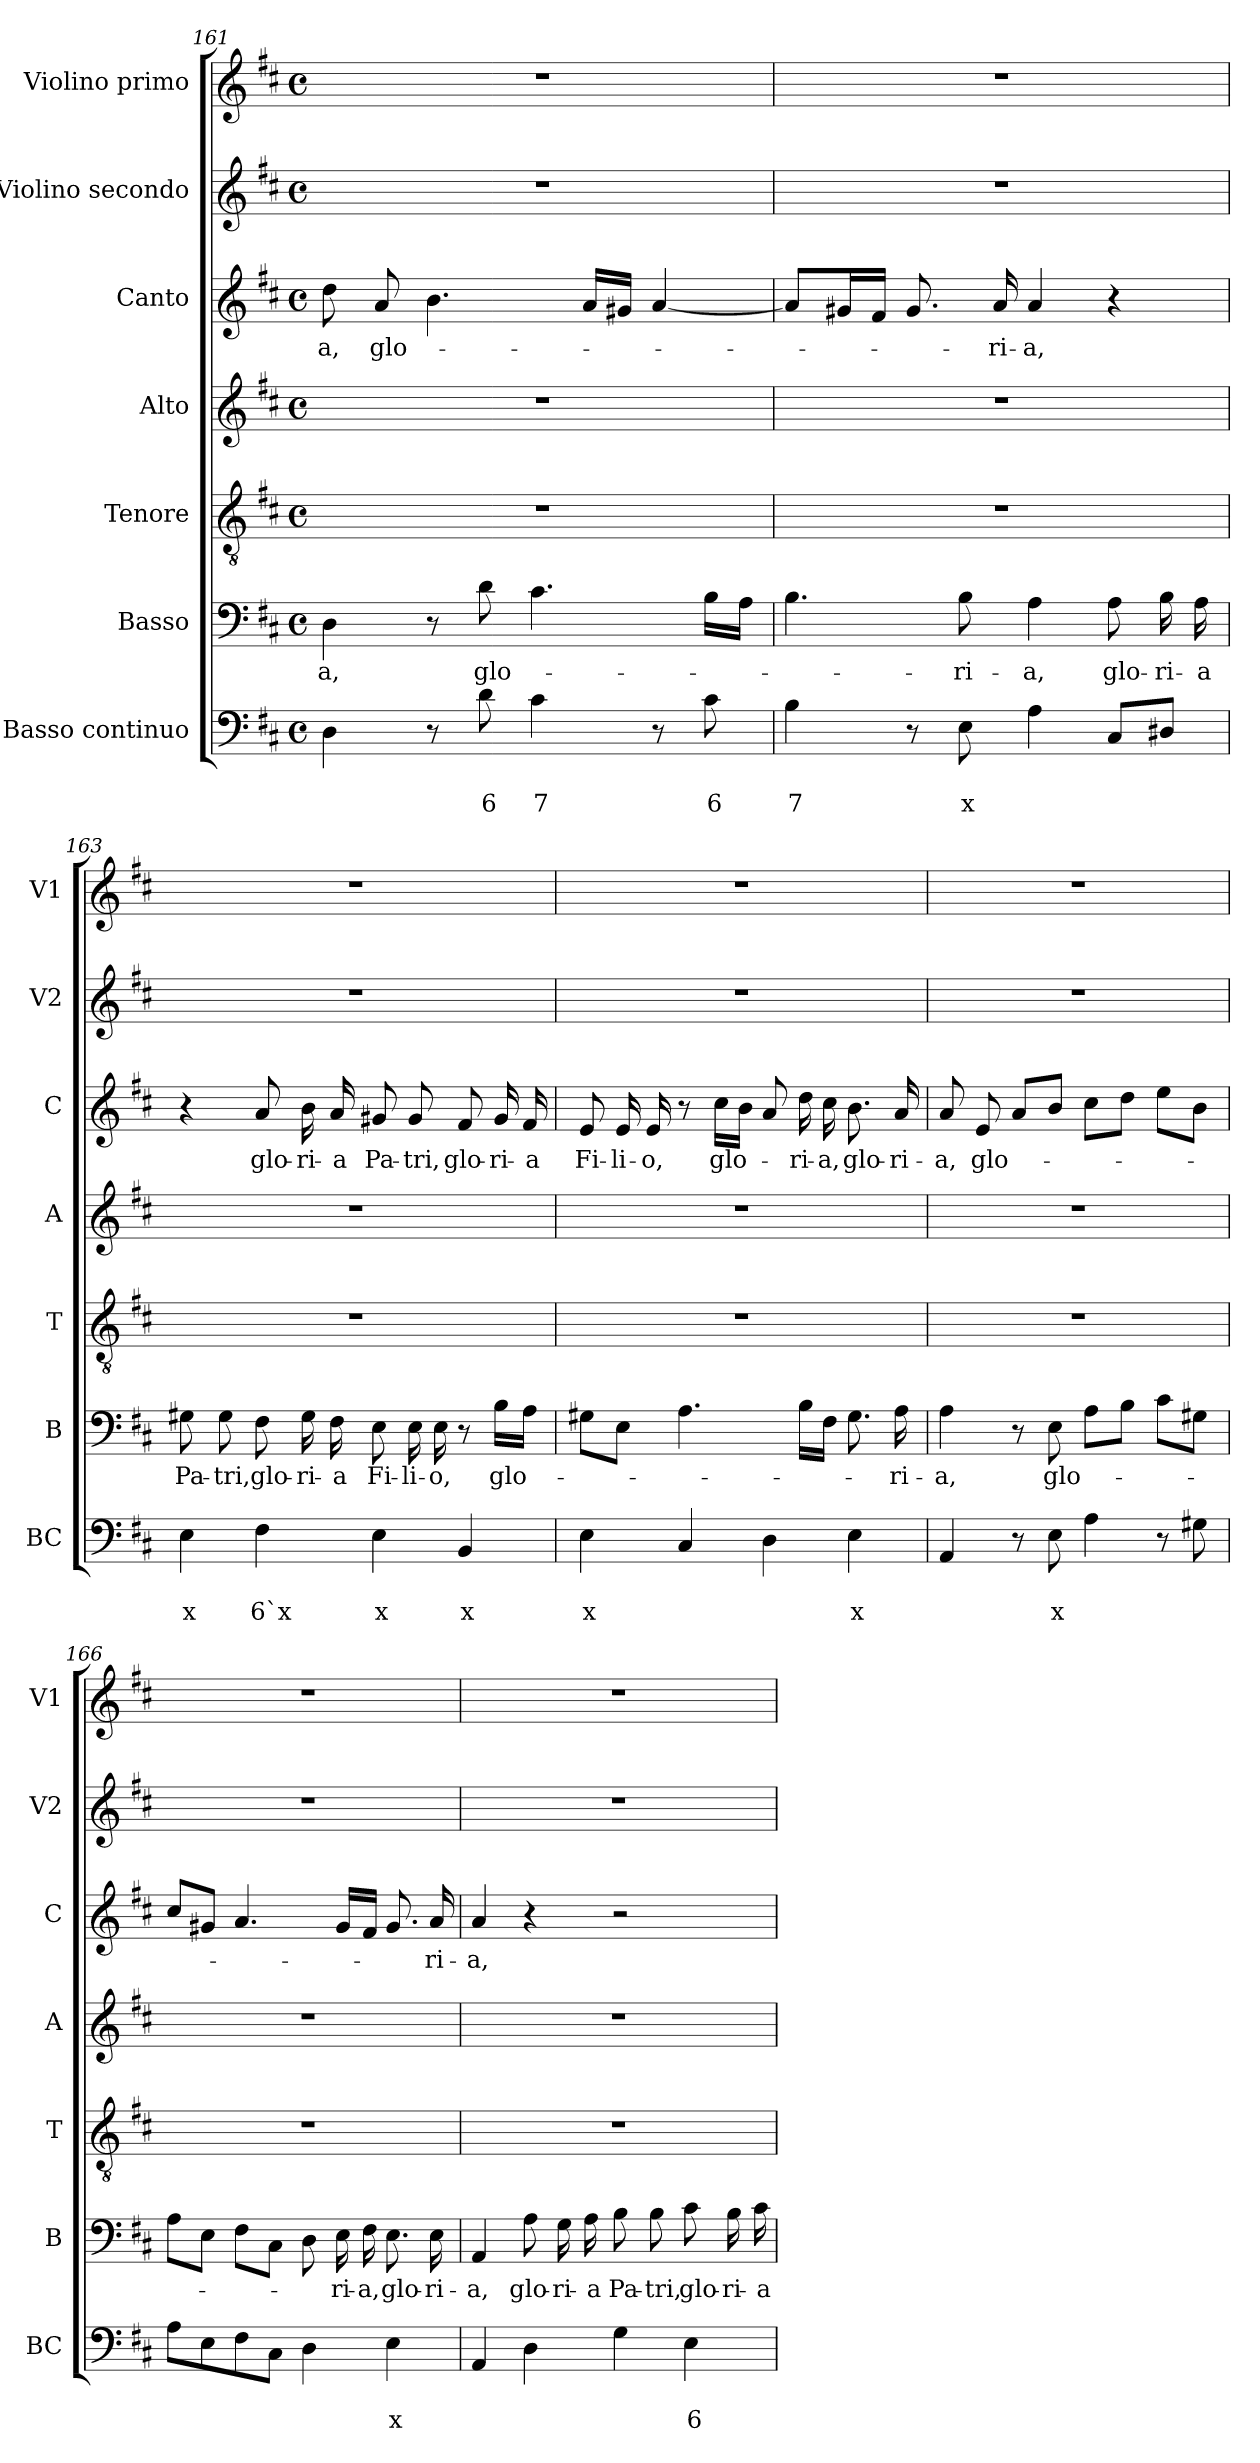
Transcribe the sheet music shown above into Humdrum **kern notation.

**kern	**text	**text	**kern	**text	**kern	**kern	**kern	**text	**kern	**kern
*part7	*part7	*part7	*part6	*part6	*part5	*part4	*part3	*part3	*part2	*part1
*staff7	*staff7	*staff7	*staff6	*staff6	*staff5	*staff4	*staff3	*staff3	*staff2	*staff1
*I"Basso continuo	*	*	*I"Basso	*	*I"Tenore	*I"Alto	*I"Canto	*	*I"Violino secondo	*I"Violino primo
*I'BC	*	*	*I'B	*	*I'T	*I'A	*I'C	*	*I'V2	*I'V1
*clefF4	*	*	*clefF4	*	*clefGv2	*clefG2	*clefG2	*	*clefG2	*clefG2
*k[f#c#]	*	*	*k[f#c#]	*	*k[f#c#]	*k[f#c#]	*k[f#c#]	*	*k[f#c#]	*k[f#c#]
*D:	*	*	*D:	*	*D:	*D:	*D:	*	*D:	*D:
*M4/4	*	*	*M4/4	*	*M4/4	*M4/4	*M4/4	*	*M4/4	*M4/4
*met(c)	*	*	*met(c)	*	*met(c)	*met(c)	*met(c)	*	*met(c)	*met(c)
=161	=161	=161	=161	=161	=161	=161	=161	=161	=161	=161
!	!	!	!	!LO:LY:b	!	!	!	!LO:LY:b	!	!
4D\	.	.	4D\	-a,	1r	1r	8dd\	-a,	1r	1r
!	!	!	!	!	!	!	!	!LO:LY:b	!	!
.	.	.	.	.	.	.	8a/	glo-	.	.
8r	.	.	8r	.	.	.	4.b\	.	.	.
!	!	!LO:LY:b	!	!LO:LY:b	!	!	!	!	!	!
8d\	.	6	8d\	glo-	.	.	.	.	.	.
!	!	!LO:LY:b	!	!	!	!	!	!	!	!
4c#\	.	7	4.c#\	.	.	.	.	.	.	.
.	.	.	.	.	.	.	16a/LL	.	.	.
.	.	.	.	.	.	.	16g#X/JJ	.	.	.
8r	.	.	.	.	.	.	[4a/	.	.	.
!	!	!LO:LY:b	!	!	!	!	!	!	!	!
8c#\	.	6	16B\LL	.	.	.	.	.	.	.
.	.	.	16A\JJ	.	.	.	.	.	.	.
!!LO:LB:g=z
=162	=162	=162	=162	=162	=162	=162	=162	=162	=162	=162
!	!	!LO:LY:b	!	!	!	!	!	!	!	!
4B\	.	7	4.B\	.	1r	1r	8a/L]	.	1r	1r
.	.	.	.	.	.	.	16g#X/L	.	.	.
.	.	.	.	.	.	.	16f#/JJ	.	.	.
8r	.	.	.	.	.	.	8.g#/	.	.	.
!	!	!LO:LY:b	!	!LO:LY:b	!	!	!	!	!	!
8E\	.	x	8B\	-ri-	.	.	.	.	.	.
!	!	!	!	!	!	!	!	!LO:LY:b	!	!
.	.	.	.	.	.	.	16a/	-ri-	.	.
!	!	!	!	!LO:LY:b	!	!	!	!LO:LY:b	!	!
4A\	.	.	4A\	-a,	.	.	4a/	-a,	.	.
!	!	!	!	!LO:LY:b	!	!	!	!	!	!
8C#/L	.	.	8A\	glo-	.	.	4r	.	.	.
!	!	!	!	!LO:LY:b	!	!	!	!	!	!
8D#X/J	.	.	16B\	-ri-	.	.	.	.	.	.
!	!	!	!	!LO:LY:b	!	!	!	!	!	!
.	.	.	16A\	-a	.	.	.	.	.	.
=163	=163	=163	=163	=163	=163	=163	=163	=163	=163	=163
!	!	!LO:LY:b	!	!LO:LY:b	!	!	!	!	!	!
4E\	.	x	8G#X\	Pa-	1r	1r	4r	.	1r	1r
!	!	!	!	!LO:LY:b	!	!	!	!	!	!
.	.	.	8G#\	-tri,	.	.	.	.	.	.
!	!	!LO:LY:b	!	!LO:LY:b	!	!	!	!LO:LY:b	!	!
4F#\	.	6`x	8F#\	glo-	.	.	8a/	glo-	.	.
!	!	!	!	!LO:LY:b	!	!	!	!LO:LY:b	!	!
.	.	.	16G#\	-ri-	.	.	16b\	-ri-	.	.
!	!	!	!	!LO:LY:b	!	!	!	!LO:LY:b	!	!
.	.	.	16F#\	-a	.	.	16a/	-a	.	.
!	!	!LO:LY:b	!	!LO:LY:b	!	!	!	!LO:LY:b	!	!
4E\	.	x	8E\	Fi-	.	.	8g#X/	Pa-	.	.
!	!	!	!	!LO:LY:b	!	!	!	!LO:LY:b	!	!
.	.	.	16E\	-li-	.	.	8g#/	-tri,	.	.
!	!	!	!	!LO:LY:b	!	!	!	!	!	!
.	.	.	16E\	-o,	.	.	.	.	.	.
!	!	!LO:LY:b	!	!	!	!	!	!LO:LY:b	!	!
4BB/	.	x	8r	.	.	.	8f#/	glo-	.	.
!	!	!	!	!LO:LY:b	!	!	!	!LO:LY:b	!	!
.	.	.	16B\LL	glo-	.	.	16g#/	-ri-	.	.
!	!	!	!	!	!	!	!	!LO:LY:b	!	!
.	.	.	16A\JJ	.	.	.	16f#/	-a	.	.
=164	=164	=164	=164	=164	=164	=164	=164	=164	=164	=164
!	!	!LO:LY:b	!	!	!	!	!	!LO:LY:b	!	!
4E\	.	x	8G#X\L	.	1r	1r	8e/	Fi-	1r	1r
!	!	!	!	!	!	!	!	!LO:LY:b	!	!
.	.	.	8E\J	.	.	.	16e/	-li-	.	.
!	!	!	!	!	!	!	!	!LO:LY:b	!	!
.	.	.	.	.	.	.	16e/	-o,	.	.
4C#/	.	.	4.A\	.	.	.	8r	.	.	.
!	!	!	!	!	!	!	!	!LO:LY:b	!	!
.	.	.	.	.	.	.	16cc#\LL	glo-	.	.
.	.	.	.	.	.	.	16b\JJ	.	.	.
4D\	.	.	.	.	.	.	8a/	.	.	.
!	!	!	!	!	!	!	!	!LO:LY:b	!	!
.	.	.	16B\LL	.	.	.	16dd\	-ri-	.	.
!	!	!	!	!	!	!	!	!LO:LY:b	!	!
.	.	.	16F#\JJ	.	.	.	16cc#\	-a,	.	.
!	!	!LO:LY:b	!	!	!	!	!	!LO:LY:b	!	!
4E\	.	x	8.G#\	.	.	.	8.b\	glo-	.	.
!	!	!	!	!LO:LY:b	!	!	!	!LO:LY:b	!	!
.	.	.	16A\	-ri-	.	.	16a/	-ri-	.	.
!!LO:PB:g=z
=165	=165	=165	=165	=165	=165	=165	=165	=165	=165	=165
!	!	!	!	!LO:LY:b	!	!	!	!LO:LY:b	!	!
4AA/	.	.	4A\	-a,	1r	1r	8a/	-a,	1r	1r
!	!	!	!	!	!	!	!	!LO:LY:b	!	!
.	.	.	.	.	.	.	8e/	glo-	.	.
8r	.	.	8r	.	.	.	8a/L	.	.	.
!	!	!LO:LY:b	!	!LO:LY:b	!	!	!	!	!	!
8E\	.	x	8E\	glo-	.	.	8b/J	.	.	.
4A\	.	.	8A\L	.	.	.	8cc#\L	.	.	.
.	.	.	8B\J	.	.	.	8dd\J	.	.	.
8r	.	.	8c#\L	.	.	.	8ee\L	.	.	.
8G#X\	.	.	8G#X\J	.	.	.	8b\J	.	.	.
=166	=166	=166	=166	=166	=166	=166	=166	=166	=166	=166
8A\L	.	.	8A\L	.	1r	1r	8cc#/L	.	1r	1r
8E\	.	.	8E\J	.	.	.	8g#X/J	.	.	.
8F#\	.	.	8F#\L	.	.	.	4.a/	.	.	.
8C#\J	.	.	8C#\J	.	.	.	.	.	.	.
4D\	.	.	8D\	.	.	.	.	.	.	.
!	!	!	!	!LO:LY:b	!	!	!	!	!	!
.	.	.	16E\	-ri-	.	.	16g#/LL	.	.	.
!	!	!	!	!LO:LY:b	!	!	!	!	!	!
.	.	.	16F#\	-a,	.	.	16f#/JJ	.	.	.
!	!	!LO:LY:b	!	!LO:LY:b	!	!	!	!	!	!
4E\	.	x	8.E\	glo-	.	.	8.g#/	.	.	.
!	!	!	!	!LO:LY:b	!	!	!	!LO:LY:b	!	!
.	.	.	16E\	-ri-	.	.	16a/	-ri-	.	.
=167	=167	=167	=167	=167	=167	=167	=167	=167	=167	=167
!	!	!	!	!LO:LY:b	!	!	!	!LO:LY:b	!	!
4AA/	.	.	4AA/	-a,	1r	1r	4a/	-a,	1r	1r
!	!	!	!	!LO:LY:b	!	!	!	!	!	!
4D\	.	.	8A\	glo-	.	.	4r	.	.	.
!	!	!	!	!LO:LY:b	!	!	!	!	!	!
.	.	.	16G\	-ri-	.	.	.	.	.	.
!	!	!	!	!LO:LY:b	!	!	!	!	!	!
.	.	.	16A\	-a	.	.	.	.	.	.
!	!	!	!	!LO:LY:b	!	!	!	!	!	!
4G\	.	.	8B\	Pa-	.	.	2r	.	.	.
!	!	!	!	!LO:LY:b	!	!	!	!	!	!
.	.	.	8B\	-tri,	.	.	.	.	.	.
!	!	!LO:LY:b	!	!LO:LY:b	!	!	!	!	!	!
4E\	.	6	8c#\	glo-	.	.	.	.	.	.
!	!	!	!	!LO:LY:b	!	!	!	!	!	!
.	.	.	16B\	-ri-	.	.	.	.	.	.
!	!	!	!	!LO:LY:b	!	!	!	!	!	!
.	.	.	16c#\	-a	.	.	.	.	.	.
=	=	=	=	=	=	=	=	=	=	=
*-	*-	*-	*-	*-	*-	*-	*-	*-	*-	*-
